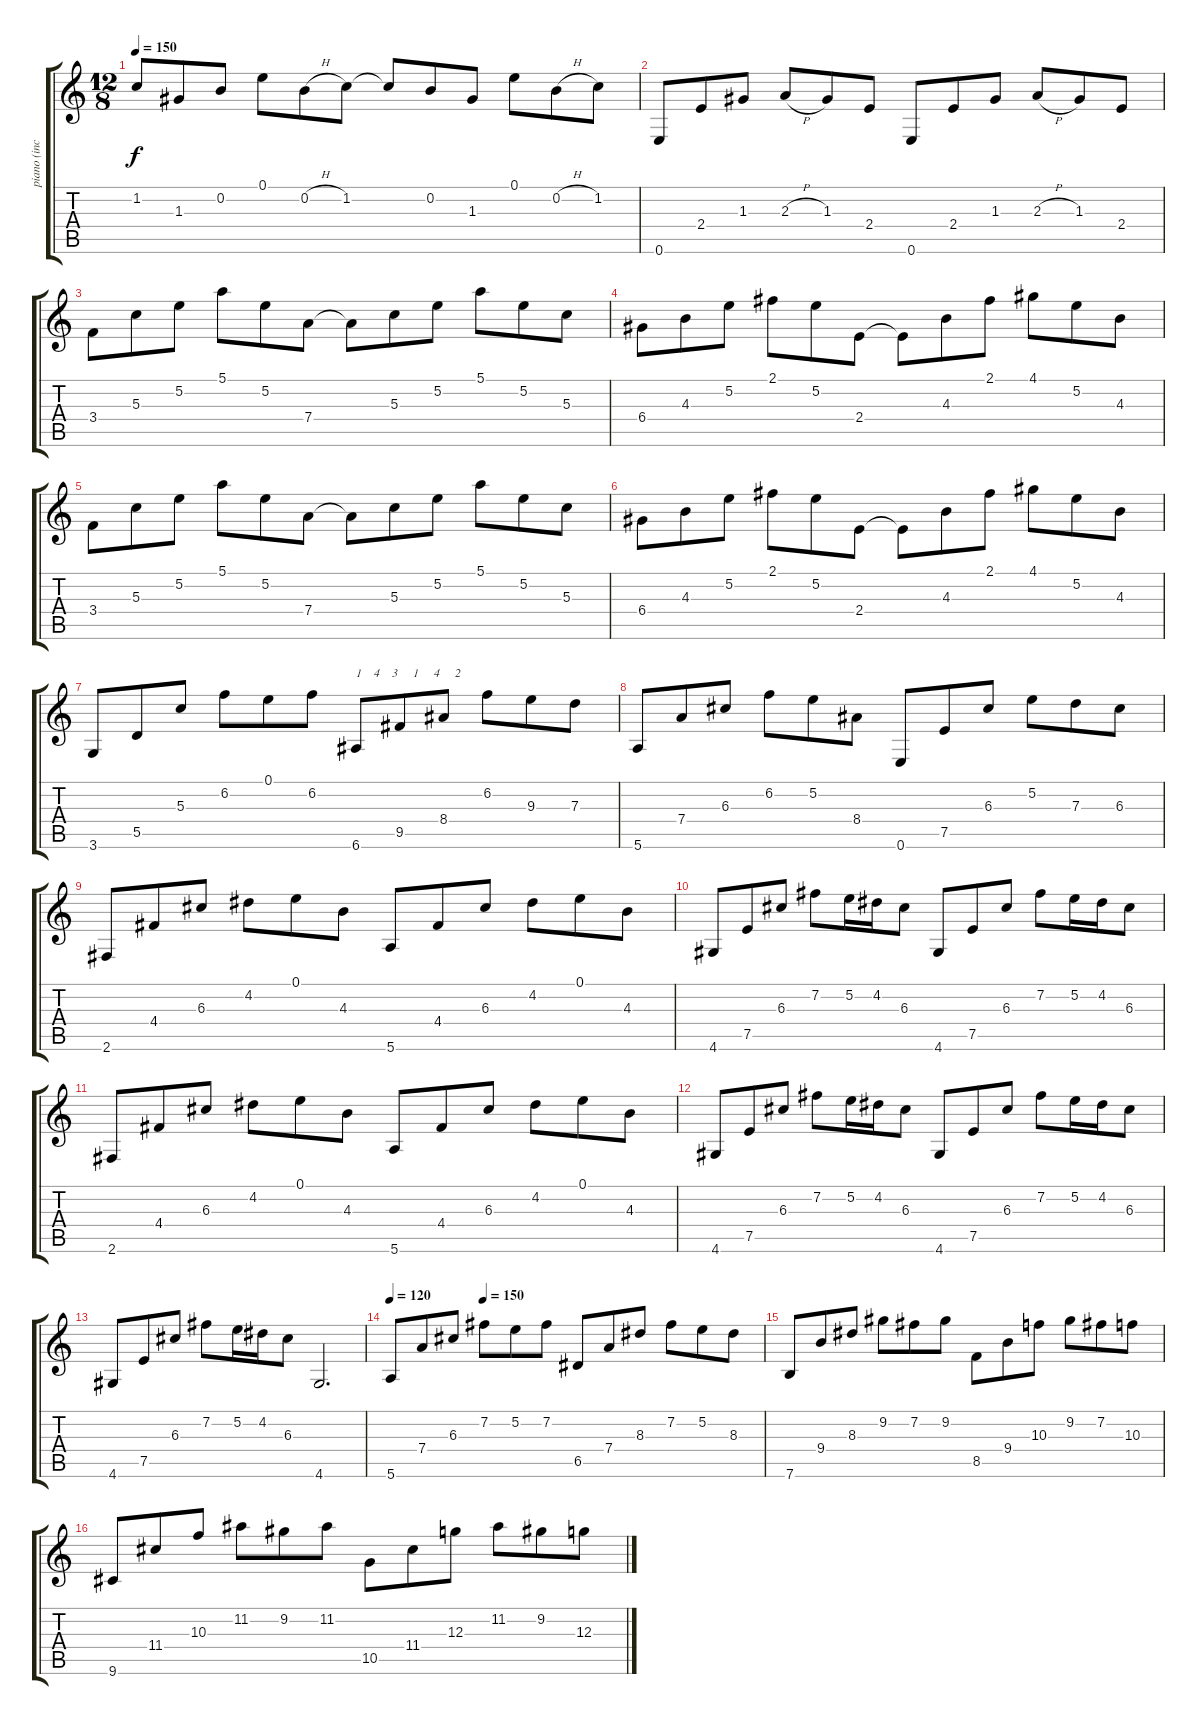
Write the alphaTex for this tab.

\track ("piano (incomplet)" "piano (inc") {instrument acousticgrandpiano}
\staff {score tabs}
\tuning (E5 B4 G4 D4 A3 E3) {hide}
\ts (12 8)
\tempo 150
\clef g2
\ks c
1.2.8{dy f} 1.3.8 0.2.8 0.1.8 0.2{h}.8 1.2.8 1.2{t}.8 0.2.8 1.3.8 0.1.8 0.2{h}.8 1.2.8 |
0.6.8 2.4.8 1.3.8 2.3{h}.8 1.3.8 2.4.8 0.6.8 2.4.8 1.3.8 2.3{h}.8 1.3.8 2.4.8 |
3.4.8 5.3.8 5.2.8 5.1.8 5.2.8 7.4.8 7.4{t}.8 5.3.8 5.2.8 5.1.8 5.2.8 5.3.8 |
6.4.8 4.3.8 5.2.8 2.1.8 5.2.8 2.4.8 2.4{t}.8 4.3.8 2.1.8 4.1.8 5.2.8 4.3.8 |
3.4.8 5.3.8 5.2.8 5.1.8 5.2.8 7.4.8 7.4{t}.8 5.3.8 5.2.8 5.1.8 5.2.8 5.3.8 |
6.4.8 4.3.8 5.2.8 2.1.8 5.2.8 2.4.8 2.4{t}.8 4.3.8 2.1.8 4.1.8 5.2.8 4.3.8 |
3.6.8 5.5.8 5.3.8 6.2.8 0.1.8 6.2.8 6.6.8{txt "1    4    3     1     4     2"} 9.5.8 8.4.8 6.2.8 9.3.8 7.3.8 |
5.6.8 7.4.8 6.3.8 6.2.8 5.2.8 8.4.8 0.6.8 7.5.8 6.3.8 5.2.8 7.3.8 6.3.8 |
2.6.8 4.4.8 6.3.8 4.2.8 0.1.8 4.3.8 5.6.8 4.4.8 6.3.8 4.2.8 0.1.8 4.3.8 |
4.6.8 7.5.8 6.3.8 7.2.8 5.2.16 4.2.16 6.3.8 4.6.8 7.5.8 6.3.8 7.2.8 5.2.16 4.2.16 6.3.8 |
2.6.8 4.4.8 6.3.8 4.2.8 0.1.8 4.3.8 5.6.8 4.4.8 6.3.8 4.2.8 0.1.8 4.3.8 |
4.6.8 7.5.8 6.3.8 7.2.8 5.2.16 4.2.16 6.3.8 4.6.8 7.5.8 6.3.8 7.2.8 5.2.16 4.2.16 6.3.8 |
4.6.8 7.5.8 6.3.8 7.2.8 5.2.16 4.2.16 6.3.8 4.6.2{d} |
\tempo 120
\tempo (150 0.25)
5.6.8 7.4.8 6.3.8 7.2.8 5.2.8 7.2.8 6.5.8 7.4.8 8.3.8 7.2.8 5.2.8 8.3.8 |
7.6.8 9.4.8 8.3.8 9.2.8 7.2.8 9.2.8 8.5.8 9.4.8 10.3.8 9.2.8 7.2.8 10.3.8 |
9.6.8 11.4.8 10.3.8 11.2.8 9.2.8 11.2.8 10.5.8 11.4.8 12.3.8 11.2.8 9.2.8 12.3.8
